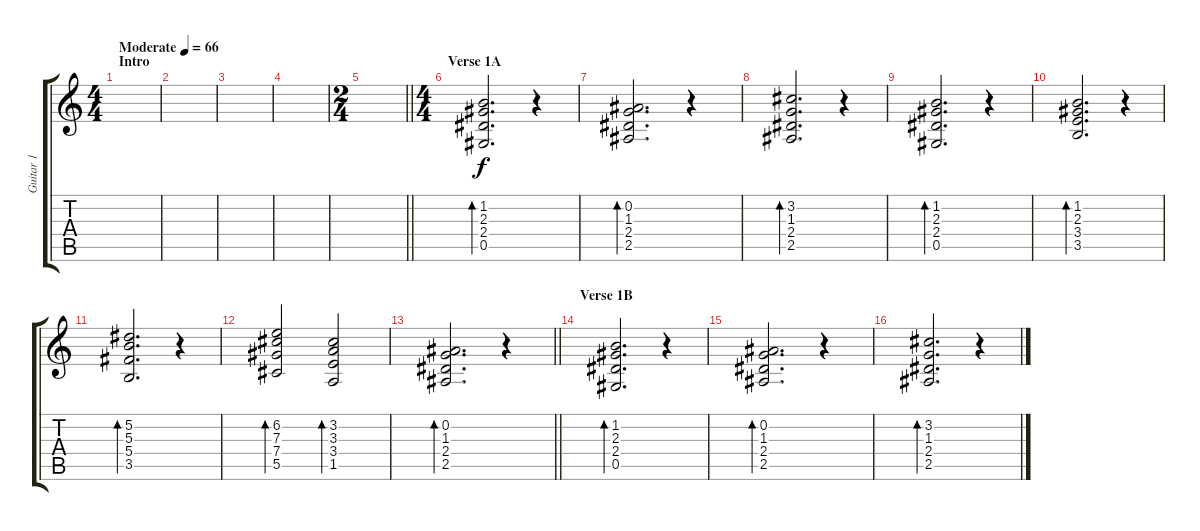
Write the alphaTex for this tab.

\track ("Guitar 1" "Guitar 1") {instrument overdrivenguitar}
\staff {score tabs}
\tuning (Eb4 Bb3 Gb3 Db3 Ab2 Eb2) {hide}
\ts (4 4)
\section ("" "Intro")
\tempo (66 "Moderate")
\clef g2
\ks c
|
|
|
|
\ts (2 4)
\barLineRight lightlight
|
\ts (4 4)
\section ("" "Verse 1A")
(1.2 2.3 2.4 0.5).2{d bd 240 volume 0} r.4{volume 11} |
(0.2 1.3 2.4 2.5).2{d bd 240 volume 0} r.4{volume 11} |
(3.2 1.3 2.4 2.5).2{d bd 240 volume 0} r.4{volume 11} |
(1.2 2.3 2.4 0.5).2{d bd 240 volume 0} r.4{volume 11} |
(1.2 2.3 3.4 3.5).2{d bd 240 volume 0} r.4{volume 11} |
(5.2 5.3 5.4 3.5).2{d bd 240 volume 0} r.4{volume 11} |
(6.2 7.3 7.4 5.5).2{bd 240 volume 11} (3.2 3.3 3.4 1.5).2{bd 240} |
\barLineRight lightlight
(0.2 1.3 2.4 2.5).2{d bd 240 volume 0} r.4{volume 11} |
\section ("" "Verse 1B")
(1.2 2.3 2.4 0.5).2{d bd 240 volume 0} r.4{volume 11} |
(0.2 1.3 2.4 2.5).2{d bd 240 volume 0} r.4{volume 11} |
(3.2 1.3 2.4 2.5).2{d bd 240 volume 0} r.4{volume 11}
